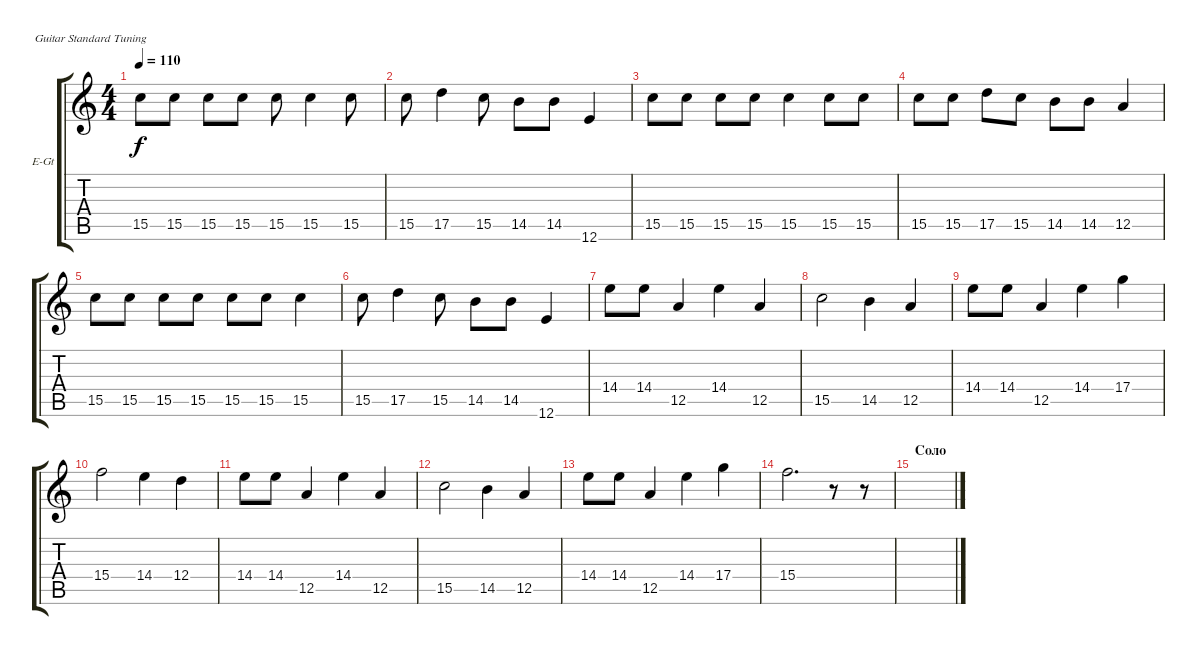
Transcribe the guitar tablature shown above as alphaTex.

\defaultSystemsLayout 4
\bracketExtendMode groupsimilarinstruments
\firstSystemTrackNameOrientation horizontal
\otherSystemsTrackNameOrientation horizontal
\track ("В. Бутусов (вокал)" "E-Gt") {instrument electricguitarclean}
\staff {score tabs}
\tuning (E4 B3 G3 D3 A2 E2)
\ts (4 4)
\tempo 110
\clef g2
\ks c
15.5.8{dy f} 15.5.8 15.5.8 15.5.8 15.5.8 15.5.4 15.5.8 |
15.5.8 17.5.4 15.5.8 14.5.8 14.5.8 12.6.4 |
15.5.8 15.5.8 15.5.8 15.5.8 15.5.4 15.5.8 15.5.8 |
15.5.8 15.5.8 17.5.8 15.5.8 14.5.8 14.5.8 12.5.4 |
15.5.8 15.5.8 15.5.8 15.5.8 15.5.8 15.5.8 15.5.4 |
15.5.8 17.5.4 15.5.8 14.5.8 14.5.8 12.6.4 |
14.4.8 14.4.8 12.5.4 14.4.4 12.5.4 |
15.5.2 14.5.4 12.5.4 |
14.4.8 14.4.8 12.5.4 14.4.4 17.4.4 |
15.4.2 14.4.4 12.4.4 |
14.4.8 14.4.8 12.5.4 14.4.4 12.5.4 |
15.5.2 14.5.4 12.5.4 |
14.4.8 14.4.8 12.5.4 14.4.4 17.4.4 |
15.4.2{d} r.8 r.8 |
\section ("" "Соло")
